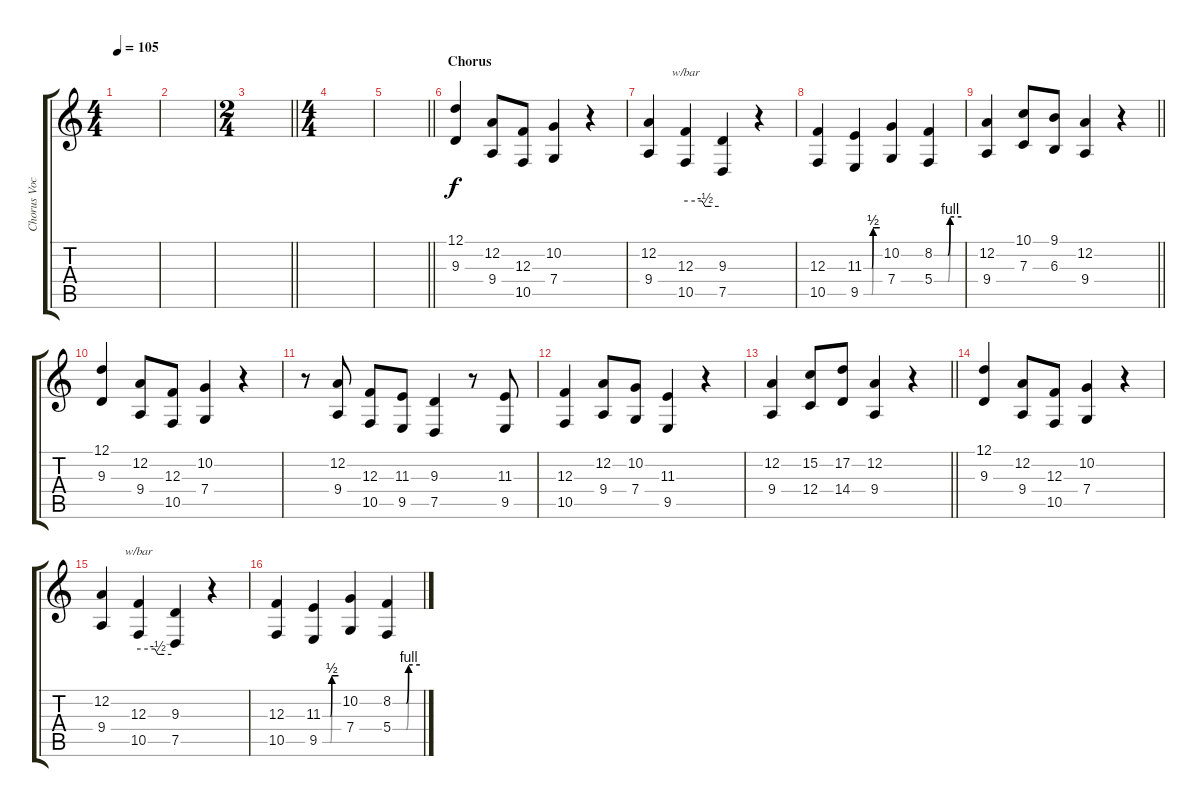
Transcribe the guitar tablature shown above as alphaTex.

\track ("Chorus Vocals" "Chorus Voc") {instrument pad4choir}
\staff {score tabs}
\tuning (D4 A3 F3 C3 G2 D2) {hide}
\ts (4 4)
\tempo 105
\clef g2
\ks c
|
|
\ts (2 4)
\barLineRight lightlight
|
\ts (4 4)
\section ("" "")
|
\barLineRight lightlight
|
\section ("" "Chorus")
(12.1 9.3).4{volume 11 instrument pad4choir} (12.2 9.4).8 (12.3 10.5).8 (10.2 7.4).4 r.4 |
(12.2 9.4).4 (12.3 10.5).4{tbe (custom default 0 0 30 0 35 -2 45 -2 60 -2)} (9.3 7.5).4 r.4 |
(12.3 10.5).4 (11.3{be (custom 0 0 30 0 35 2 60 2)} 9.5{be (custom 0 0 30 0 35 2 60 2)}).4 (10.2 7.4).4 (8.2{be (custom 0 0 30 0 35 4 60 4)} 5.4{be (custom 0 0 15 0 30 0 35 4 60 4)}).4 |
\barLineRight lightlight
(12.2 9.4).4 (10.1 7.3).8 (9.1 6.3).8 (12.2 9.4).4 r.4 |
\section ("" "")
(12.1 9.3).4 (12.2 9.4).8 (12.3 10.5).8 (10.2 7.4).4 r.4 |
r.8 (12.2 9.4).8 (12.3 10.5).8 (11.3 9.5).8 (9.3 7.5).4 r.8 (11.3 9.5).8 |
(12.3 10.5).4 (12.2 9.4).8 (10.2 7.4).8 (11.3 9.5).4 r.4 |
\barLineRight lightlight
(12.2 9.4).4 (15.2 12.4).8 (17.2 14.4).8 (12.2 9.4).4 r.4 |
\section ("" "")
(12.1 9.3).4 (12.2 9.4).8 (12.3 10.5).8 (10.2 7.4).4 r.4 |
(12.2 9.4).4 (12.3 10.5).4{tbe (custom default 0 0 30 0 35 -2 45 -2 60 -2)} (9.3 7.5).4 r.4 |
(12.3 10.5).4 (11.3{be (custom 0 0 30 0 35 2 60 2)} 9.5{be (custom 0 0 30 0 35 2 60 2)}).4 (10.2 7.4).4 (8.2{be (custom 0 0 30 0 35 4 60 4)} 5.4{be (custom 0 0 15 0 30 0 35 4 60 4)}).4
